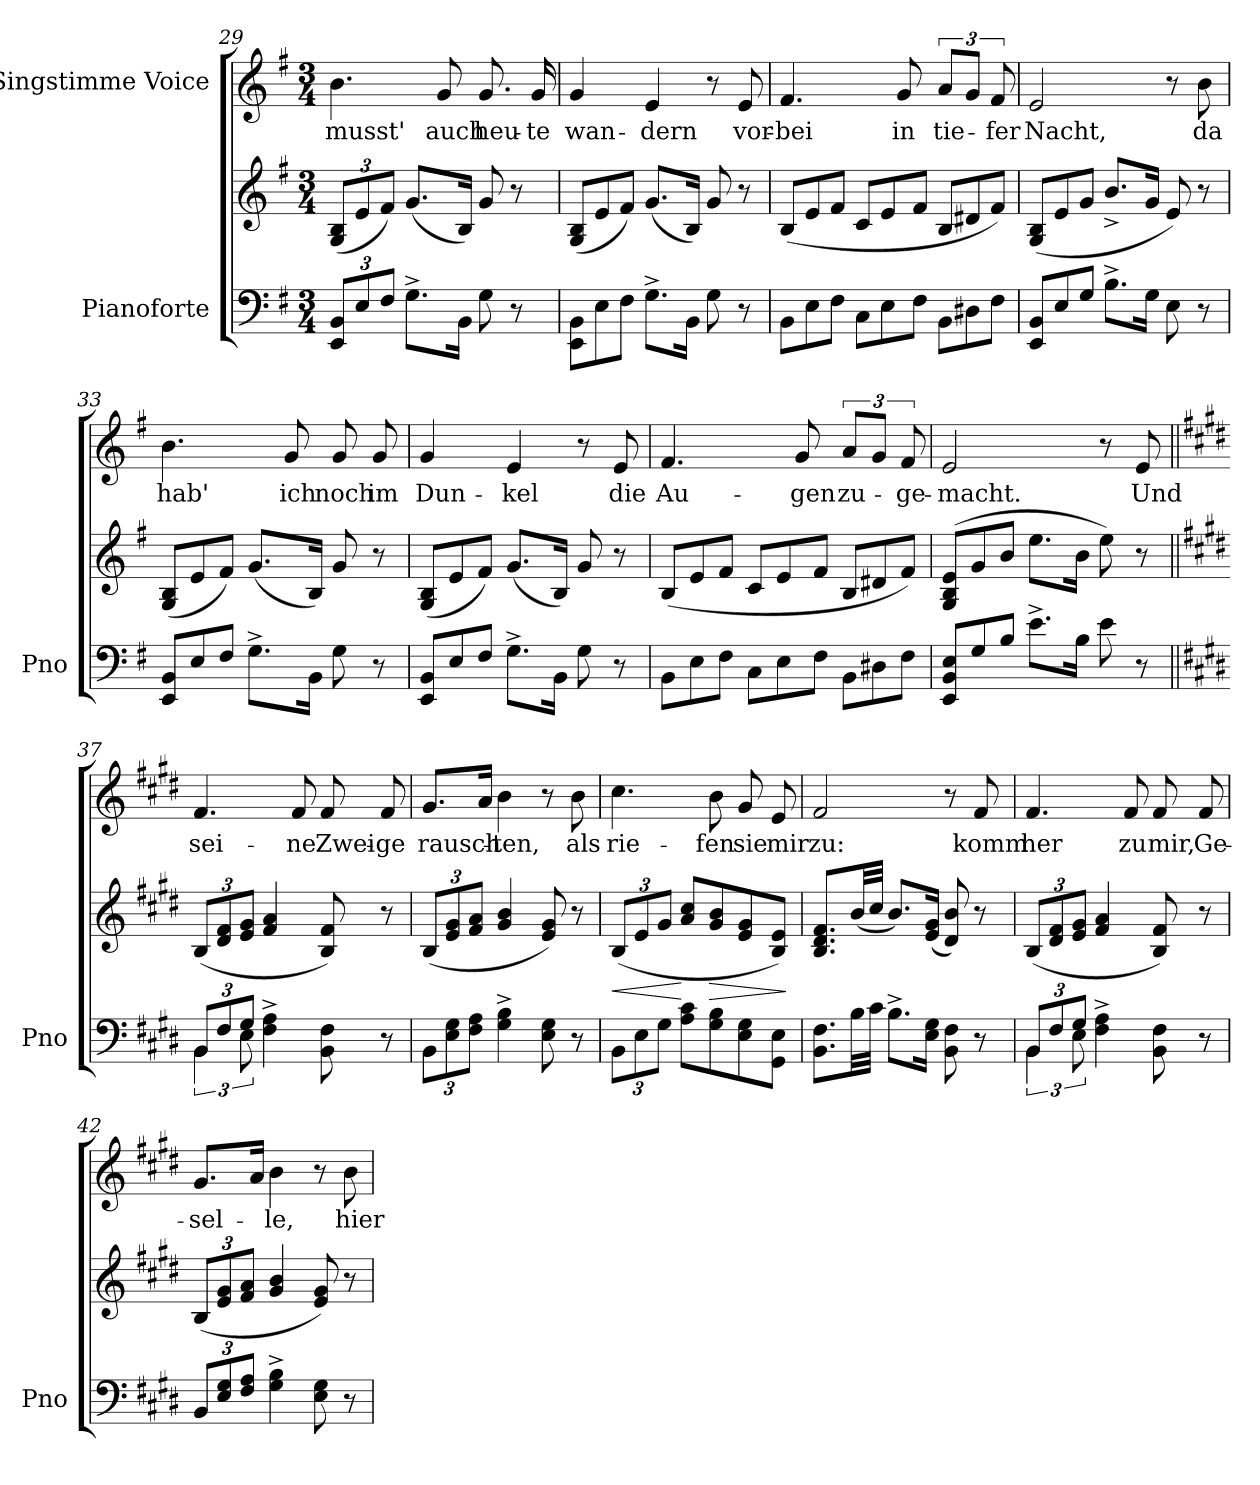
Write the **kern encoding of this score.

**kern	**kern	**dynam	**kern	**text
*part2	*part2	*part2	*part1	*part1
*staff3	*staff2	*staff2/3	*staff1	*staff1
*I"Pianoforte	*	*	*I"Singstimme Voice	*
*I'Pno	*	*	*	*
*clefF4	*clefG2	*	*clefG2	*
*k[f#]	*k[f#]	*	*k[f#]	*
*M3/4	*M3/4	*	*M3/4	*
*Xbrackettup	*Xbrackettup	*	*	*
=29	=29	=29	=29	=29
!	!	!	!	!LO:LY:b
12EE/ 12BB/L	(<12G/ 12B/L	.	4.b\	musst'
12E/	12e/	.	.	.
12F#/J	12f#/J)	.	.	.
8.G^\L	(<8.g/L	.	.	.
!	!	!	!	!LO:LY:b
.	.	.	8g/	auch
16BB\Jk	16B/Jk)	.	.	.
!	!	!	!	!LO:LY:b
8G\	8g/	.	8.g/	heu-
8r	8r	.	.	.
!	!	!	!	!LO:LY:b
.	.	.	16g/	-te
=30	=30	=30	=30	=30
*Xtuplet	*Xtuplet	*	*	*
!	!	!	!	!LO:LY:b
12EE\ 12BB\L	(<12G/ 12B/L	.	4g/	wan-
12E\	12e/	.	.	.
12F#\J	12f#/J)	.	.	.
!	!	!	!	!LO:LY:b
8.G^\L	(<8.g/L	.	4e/	-dern
16BB\Jk	16B/Jk)	.	.	.
8G\	8g/	.	8r	.
!	!	!	!	!LO:LY:b
8r	8r	.	8e/	vor-
=31	=31	=31	=31	=31
!	!	!	!	!LO:LY:b
12BB\L	(<12B/L	.	4.f#/	-bei
12E\	12e/	.	.	.
12F#\J	12f#/J	.	.	.
12C\L	12c/L	.	.	.
12E\	12e/	.	.	.
!	!	!	!	!LO:LY:b
.	.	.	8g/	in
12F#\J	12f#/J	.	.	.
!	!	!	!	!LO:LY:b
12BB\L	12B/L	.	12a/L	tie-
12D#X\	12d#X/	.	12g/J	.
!	!	!	!	!LO:LY:b
12F#\J	12f#/J)	.	12f#/	-fer
=32	=32	=32	=32	=32
!	!	!	!	!LO:LY:b
12EE/ 12BB/L	(<12G/ 12B/L	.	2e/	Nacht,
12E/	12e/	.	.	.
12G/J	12g/J	.	.	.
8.B^\L	8.b^/L	.	.	.
16G\Jk	16g/Jk	.	.	.
8E\	8e/)	.	8r	.
!	!	!	!	!LO:LY:b
8r	8r	.	8b\	da
!!LO:LB:g=z
=33	=33	=33	=33	=33
!	!	!	!	!LO:LY:b
12EE/ 12BB/L	(<12G/ 12B/L	.	4.b\	hab'
12E/	12e/	.	.	.
12F#/J	12f#/J)	.	.	.
8.G^\L	(<8.g/L	.	.	.
!	!	!	!	!LO:LY:b
.	.	.	8g/	ich
16BB\Jk	16B/Jk)	.	.	.
!	!	!	!	!LO:LY:b
8G\	8g/	.	8g/	noch
!	!	!	!	!LO:LY:b
8r	8r	.	8g/	im
=34	=34	=34	=34	=34
!	!	!	!	!LO:LY:b
12EE/ 12BB/L	(<12G/ 12B/L	.	4g/	Dun-
12E/	12e/	.	.	.
12F#/J	12f#/J)	.	.	.
!	!	!	!	!LO:LY:b
8.G^\L	(<8.g/L	.	4e/	-kel
16BB\Jk	16B/Jk)	.	.	.
8G\	8g/	.	8r	.
!	!	!	!	!LO:LY:b
8r	8r	.	8e/	die
=35	=35	=35	=35	=35
!	!	!	!	!LO:LY:b
12BB\L	(<12B/L	.	4.f#/	Au-
12E\	12e/	.	.	.
12F#\J	12f#/J	.	.	.
12C\L	12c/L	.	.	.
12E\	12e/	.	.	.
!	!	!	!	!LO:LY:b
.	.	.	8g/	-gen
12F#\J	12f#/J	.	.	.
!	!	!	!	!LO:LY:b
12BB\L	12B/L	.	12a/L	zu-
12D#X\	12d#X/	.	12g/J	.
!	!	!	!	!LO:LY:b
12F#\J	12f#/J)	.	12f#/	-ge-
=36	=36	=36	=36	=36
!	!	!	!	!LO:LY:b
12EE/ 12BB/ 12E/L	(>12G/ 12B/ 12e/L	.	2e/	-macht.
12G/	12g/	.	.	.
12B/J	12b/J	.	.	.
8.e^\L	8.ee\L	.	.	.
16B\Jk	16b\Jk	.	.	.
8e\	8ee\)	.	8r	.
!	!	!	!	!LO:LY:b
8r	8r	.	8e/	Und
=37||	=37||	=37||	=37||	=37||
*k[f#c#g#d#]	*k[f#c#g#d#]	*	*k[f#c#g#d#]	*
*^	*	*	*	*
*tuplet	*brackettup	*tuplet	*	*	*
!	!	!	!	!	!LO:LY:b
12BB/L	6BB\	(<12B/L	.	4.f#/	sei-
12F#/	.	12d#/ 12f#/	.	.	.
12G#/J	12E\	12e/ 12g#/J	.	.	.
4F#\^ 4A\^	2ryy	4f#/ 4a/	.	.	.
!	!	!	!	!	!LO:LY:b
.	.	.	.	8f#/	-ne
!	!	!	!	!	!LO:LY:b
8BB\ 8F#\	.	8B/ 8f#/)	.	8f#/	Zwei-
!	!	!	!	!	!LO:LY:b
8r	.	8r	.	8f#/	-ge
*v	*v	*	*	*	*
!!LO:LB:g=z
=38	=38	=38	=38	=38
*Xbrackettup	*	*	*	*
!	!	!	!	!LO:LY:b
12BB\L	(<12B/L	.	8.g#/L	rausch-
12E\ 12G#\	12e/ 12g#/	.	.	.
12F#\ 12A\J	12f#/ 12a/J	.	.	.
.	.	.	16a/Jk	.
!	!	!	!	!LO:LY:b
4G#\^ 4B\^	4g#/ 4b/	.	4b\	-ten,
8E\ 8G#\	8e/ 8g#/)	.	8r	.
!	!	!	!	!LO:LY:b
8r	8r	.	8b\	als
=39	=39	=39	=39	=39
!	!	!LO:HP:b	!	!LO:LY:b
12BB\L	(<12B/L	<	4.cc#\	rie-
12E\	12e/	.	.	.
12G#\J	12g#/J	.	.	.
8A\ 8c#\L	8a/ 8cc#/L	[	.	.
!	!	!LO:HP:b	!	!LO:LY:b
8G#\ 8B\	8g#/ 8b/	>	8b\	-fen
!	!	!	!	!LO:LY:b
8E\ 8G#\	8e/ 8g#/	.	8g#/	sie
!	!	!	!	!LO:LY:b
8GG#\ 8E\J	8B/ 8e/J)	.	8e/	mir
.	.	]	.	.
=40	=40	=40	=40	=40
!	!	!	!	!LO:LY:b
8.BB\ 8.F#\L	8.B/ 8.d#/ 8.f#/L	.	2f#/	zu:
32B\LL	(<32b/LL	.	.	.
32c#\JJJ	32cc#/JJJ	.	.	.
8.B^\L	8.b/L)	.	.	.
16E\ 16G#\Jk	(<16e/ 16g#/Jk	.	.	.
8BB\ 8F#\	8d#/ 8b/)	.	8r	.
!	!	!	!	!LO:LY:b
8r	8r	.	8f#/	komm
=41	=41	=41	=41	=41
*^	*	*	*	*
*	*brackettup	*	*	*	*
!	!	!	!	!	!LO:LY:b
12BB/L	6BB\	(<12B/L	.	4.f#/	her
12F#/	.	12d#/ 12f#/	.	.	.
12G#/J	12E\	12e/ 12g#/J	.	.	.
4F#\^ 4A\^	2ryy	4f#/ 4a/	.	.	.
!	!	!	!	!	!LO:LY:b
.	.	.	.	8f#/	zu
!	!	!	!	!	!LO:LY:b
8BB\ 8F#\	.	8B/ 8f#/)	.	8f#/	mir,
!	!	!	!	!	!LO:LY:b
8r	.	8r	.	8f#/	Ge-
*v	*v	*	*	*	*
=42	=42	=42	=42	=42
*Xbrackettup	*	*	*	*
!	!	!	!	!LO:LY:b
12BB/L	(<12B/L	.	8.g#/L	-sel-
12E/ 12G#/	12e/ 12g#/	.	.	.
12F#/ 12A/J	12f#/ 12a/J	.	.	.
.	.	.	16a/Jk	.
!	!	!	!	!LO:LY:b
4G#\^ 4B\^	4g#/ 4b/	.	4b\	-le,
8E\ 8G#\	8e/ 8g#/)	.	8r	.
!	!	!	!	!LO:LY:b
8r	8r	.	8b\	hier
=	=	=	=	=
*-	*-	*-	*-	*-
